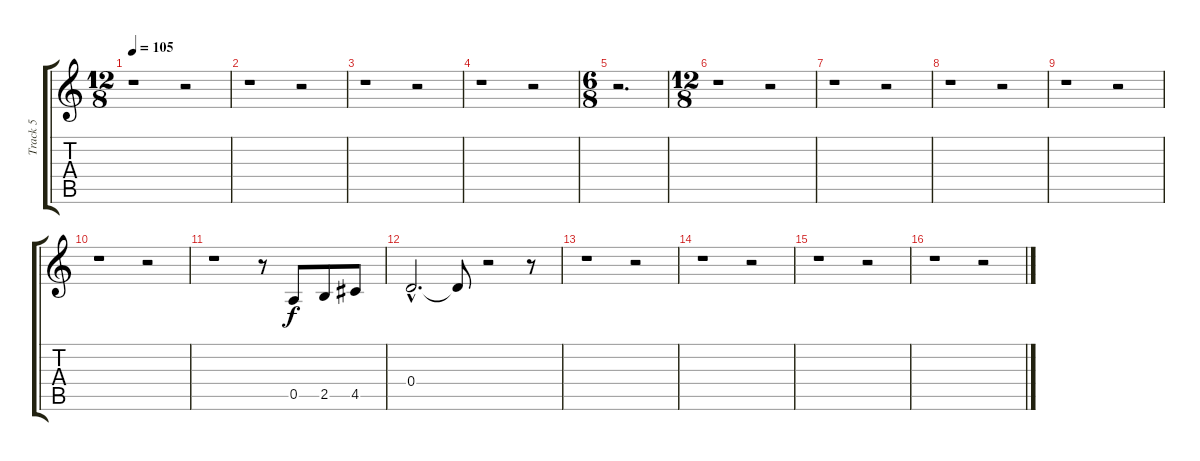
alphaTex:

\track ("Track 5" "Track 5") {instrument electricbasspick}
\staff {score tabs}
\tuning (E4 B3 G3 D3 A2 E2) {hide}
\ts (12 8)
\tempo 105
\clef g2
\ks c
r.1{dy f instrument electricbasspick} r.2 |
r.1 r.2 |
r.1 r.2 |
r.1 r.2 |
\ts (6 8)
r.2{d} |
\ts (12 8)
r.1 r.2 |
r.1 r.2 |
r.1 r.2 |
r.1 r.2 |
r.1 r.2 |
r.1 r.8 0.5.8 2.5.8 4.5.8 |
0.4{hac}.2{d} 0.4{t}.8 r.2 r.8 |
r.1 r.2 |
r.1 r.2 |
r.1 r.2 |
r.1 r.2
